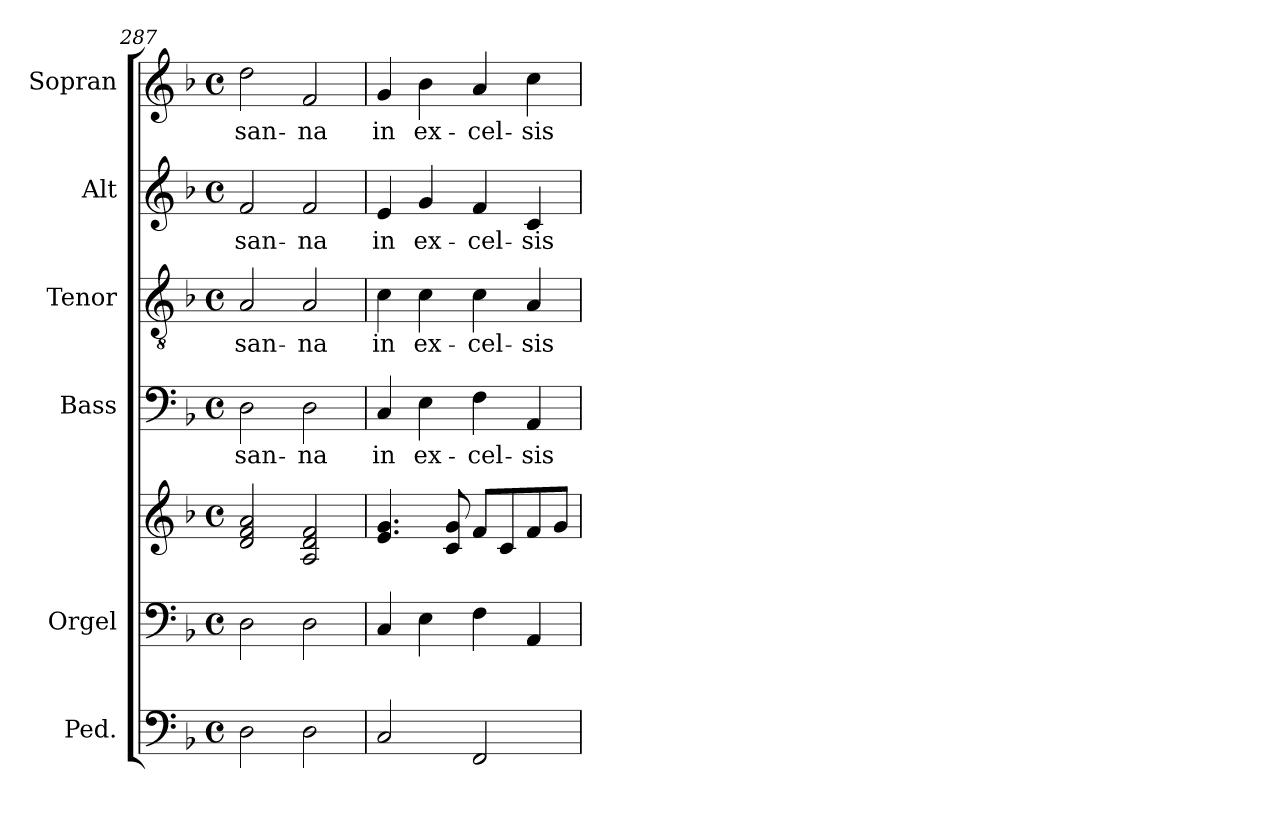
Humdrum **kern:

**kern	**kern	**kern	**kern	**text	**kern	**text	**kern	**text	**kern	**text
*part6	*part5	*part5	*part4	*part4	*part3	*part3	*part2	*part2	*part1	*part1
*staff7	*staff6	*staff5	*staff4	*staff4	*staff3	*staff3	*staff2	*staff2	*staff1	*staff1
*I"Ped.	*I"Orgel	*	*I"Bass	*	*I"Tenor	*	*I"Alt	*	*I"Sopran	*
*	*I'Org.	*	*I'B.	*	*I'T.	*	*I'A.	*	*I'S.	*
*clefF4	*clefF4	*clefG2	*clefF4	*	*clefGv2	*	*clefG2	*	*clefG2	*
*ITrd7c12	*	*	*	*	*	*	*	*	*	*
*k[b-]	*k[b-]	*k[b-]	*k[b-]	*	*k[b-]	*	*k[b-]	*	*k[b-]	*
*F:	*F:	*F:	*F:	*	*F:	*	*F:	*	*F:	*
*M4/4	*M4/4	*M4/4	*M4/4	*	*M4/4	*	*M4/4	*	*M4/4	*
*met(c)	*met(c)	*met(c)	*met(c)	*	*met(c)	*	*met(c)	*	*met(c)	*
=287	=287	=287	=287	=287	=287	=287	=287	=287	=287	=287
!	!	!	!	!LO:LY:b	!	!LO:LY:b	!	!LO:LY:b	!	!LO:LY:b
2DD\	2D\	2d/ 2f/ 2a/	2D\	-san-	2A/	-san-	2f/	-san-	2dd\	-san-
!	!	!	!	!LO:LY:b	!	!LO:LY:b	!	!LO:LY:b	!	!LO:LY:b
2DD\	2D\	2A/ 2d/ 2f/	2D\	-na	2A/	-na	2f/	-na	2f/	-na
=288	=288	=288	=288	=288	=288	=288	=288	=288	=288	=288
!	!	!	!	!LO:LY:b	!	!LO:LY:b	!	!LO:LY:b	!	!LO:LY:b
2CC/	4C/	4.e/ 4.g/	4C/	in	4c\	in	4e/	in	4g/	in
!	!	!	!	!LO:LY:b	!	!LO:LY:b	!	!LO:LY:b	!	!LO:LY:b
.	4E\	.	4E\	ex-	4c\	ex-	4g/	ex-	4b-\	ex-
.	.	8c/ 8g/	.	.	.	.	.	.	.	.
!	!	!	!	!LO:LY:b	!	!LO:LY:b	!	!LO:LY:b	!	!LO:LY:b
2FFF/	4F\	8f/L	4F\	-cel-	4c\	-cel-	4f/	-cel-	4a/	-cel-
.	.	8c/	.	.	.	.	.	.	.	.
!	!	!	!	!LO:LY:b	!	!LO:LY:b	!	!LO:LY:b	!	!LO:LY:b
.	4AA/	8f/	4AA/	-sis	4A/	-sis	4c/	-sis	4cc\	-sis
.	.	8g/J	.	.	.	.	.	.	.	.
=	=	=	=	=	=	=	=	=	=	=
*-	*-	*-	*-	*-	*-	*-	*-	*-	*-	*-
